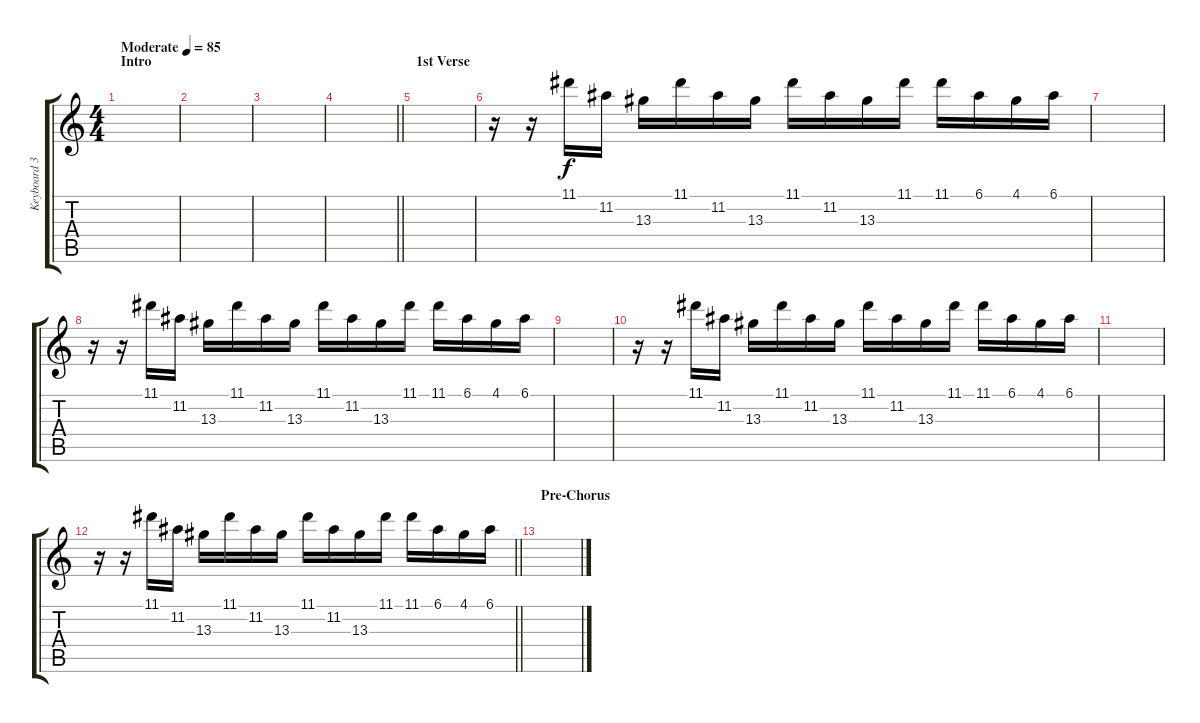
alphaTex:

\track ("Keyboard 3" "Keyboard 3") {instrument electricguitarmuted}
\staff {score tabs}
\tuning (E4 B3 G3 D3 A2 E2) {hide}
\ts (4 4)
\section ("" "Intro")
\tempo (85 "Moderate")
\clef g2
\ks c
|
|
|
\barLineRight lightlight
|
\section ("" "1st Verse")
|
r.16 r.16 11.1.16 11.2.16 13.3.16 11.1.16 11.2.16 13.3.16 11.1.16 11.2.16 13.3.16 11.1.16 11.1.16 6.1.16 4.1.16 6.1.16 |
|
r.16 r.16 11.1.16 11.2.16 13.3.16 11.1.16 11.2.16 13.3.16 11.1.16 11.2.16 13.3.16 11.1.16 11.1.16 6.1.16 4.1.16 6.1.16 |
|
r.16 r.16 11.1.16 11.2.16 13.3.16 11.1.16 11.2.16 13.3.16 11.1.16 11.2.16 13.3.16 11.1.16 11.1.16 6.1.16 4.1.16 6.1.16 |
|
\barLineRight lightlight
r.16 r.16 11.1.16 11.2.16 13.3.16 11.1.16 11.2.16 13.3.16 11.1.16 11.2.16 13.3.16 11.1.16 11.1.16 6.1.16 4.1.16 6.1.16 |
\section ("" "Pre-Chorus")
